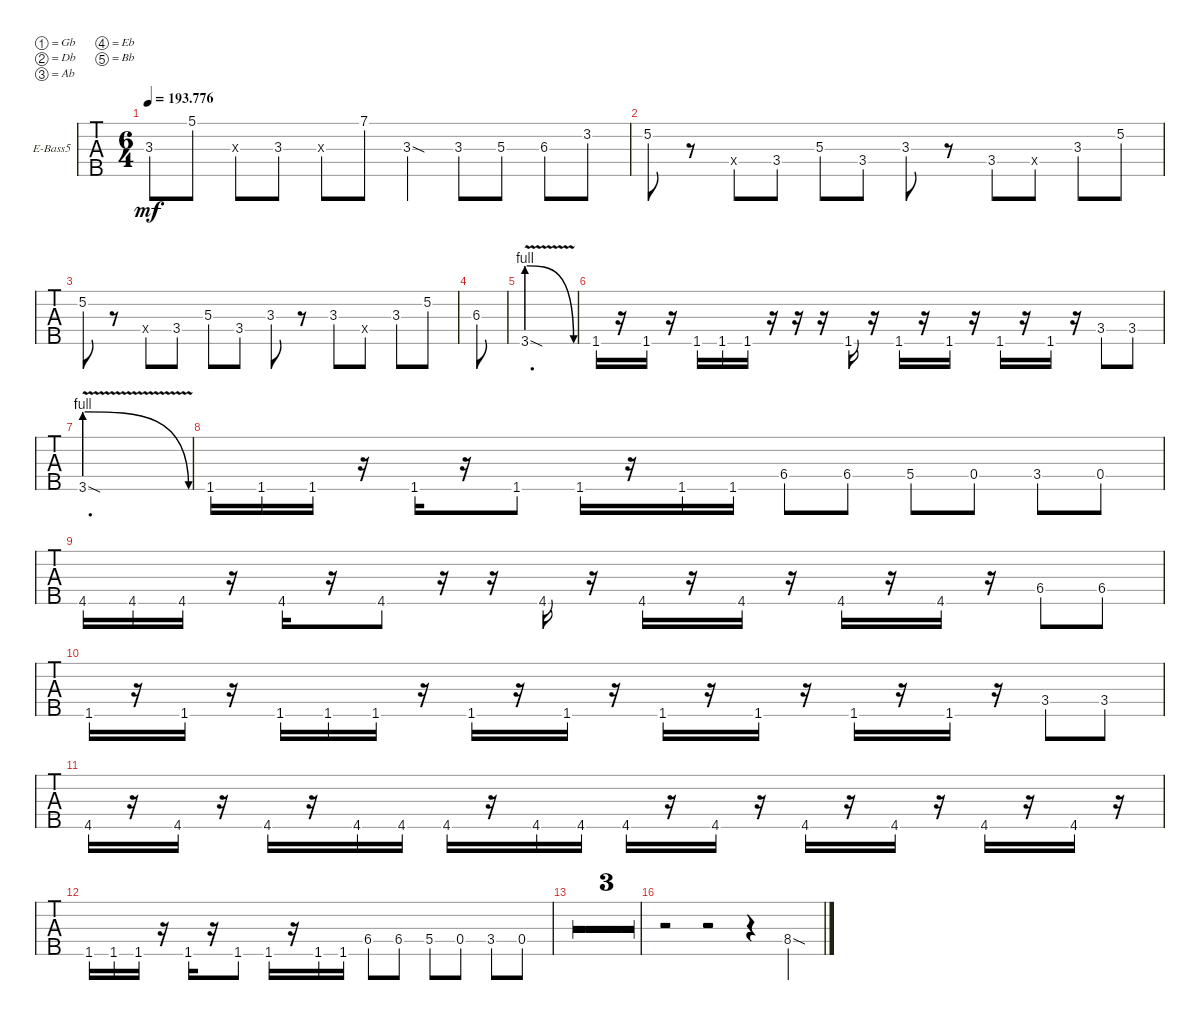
\defaultSystemsLayout 4
\bracketExtendMode groupsimilarinstruments
\firstSystemTrackNameOrientation horizontal
\otherSystemsTrackNameOrientation horizontal
\track ("Electric Bass" "E-Bass5") {multiBarRest instrument electricbassfinger}
\staff {tabs}
\tuning (Gb2 Db2 Ab1 Eb1 Bb0)
\ts (6 4)
\tempo
193.776
\accidentals auto
\clef f4
\ottava regular
\simile none
\ks c
3.3.8{dy mf} 5.1.8 3.3{x}.8 3.3.8 3.3{x}.8 7.1.8 3.3{sod}.4 3.3.8 5.3.8 6.3.8 3.2.8 |
5.2.8 r.8 3.4{x}.8 3.4.8 5.3.8 3.4.8 3.3.8 r.8 3.4.8 0.4{x}.8 3.3.8 5.2.8 |
5.2.8 r.8 3.4{x}.8 3.4.8 5.3.8 3.4.8 3.3.8 r.8 3.3.8 0.4{x}.8 3.3.8 5.2.8 |
6.3.8 |
3.5{be (prebendrelease 0 4 39 0) v sod}.1{d} |
1.5.16 r.16 1.5.16 r.16 1.5.16 1.5.16 1.5.16 r.16 r.16 r.16 1.5.16 r.16 1.5.16 r.16 1.5.16 r.16 1.5.16 r.16 1.5.16 r.16 3.4.8 3.4.8 |
3.5{be (prebendrelease 0 4 39 0) v sod}.1{d} |
1.5.16 1.5.16 1.5.16 r.16 1.5.16 r.16 1.5.8 1.5.16 r.16 1.5.16 1.5.16 6.4.8 6.4.8 5.4.8 0.4.8 3.4.8 0.4.8 |
4.5.16 4.5.16 4.5.16 r.16 4.5.16 r.16 4.5.8 r.16 r.16 4.5.16 r.16 4.5.16 r.16 4.5.16 r.16 4.5.16 r.16 4.5.16 r.16 6.4.8 6.4.8 |
1.5.16 r.16 1.5.16 r.16 1.5.16 1.5.16 1.5.16 r.16 1.5.16 r.16 1.5.16 r.16 1.5.16 r.16 1.5.16 r.16 1.5.16 r.16 1.5.16 r.16 3.4.8 3.4.8 |
4.5.16 r.16 4.5.16 r.16 4.5.16 r.16 4.5.16 4.5.16 4.5.16 r.16 4.5.16 4.5.16 4.5.16 r.16 4.5.16 r.16 4.5.16 r.16 4.5.16 r.16 4.5.16 r.16 4.5.16 r.16 |
1.5.16 1.5.16 1.5.16 r.16 1.5.16 r.16 1.5.8 1.5.16 r.16 1.5.16 1.5.16 6.4.8 6.4.8 5.4.8 0.4.8 3.4.8 0.4.8 |
r.1{d} |
|
|
r.2 r.2 r.4 8.4{sod}.4
